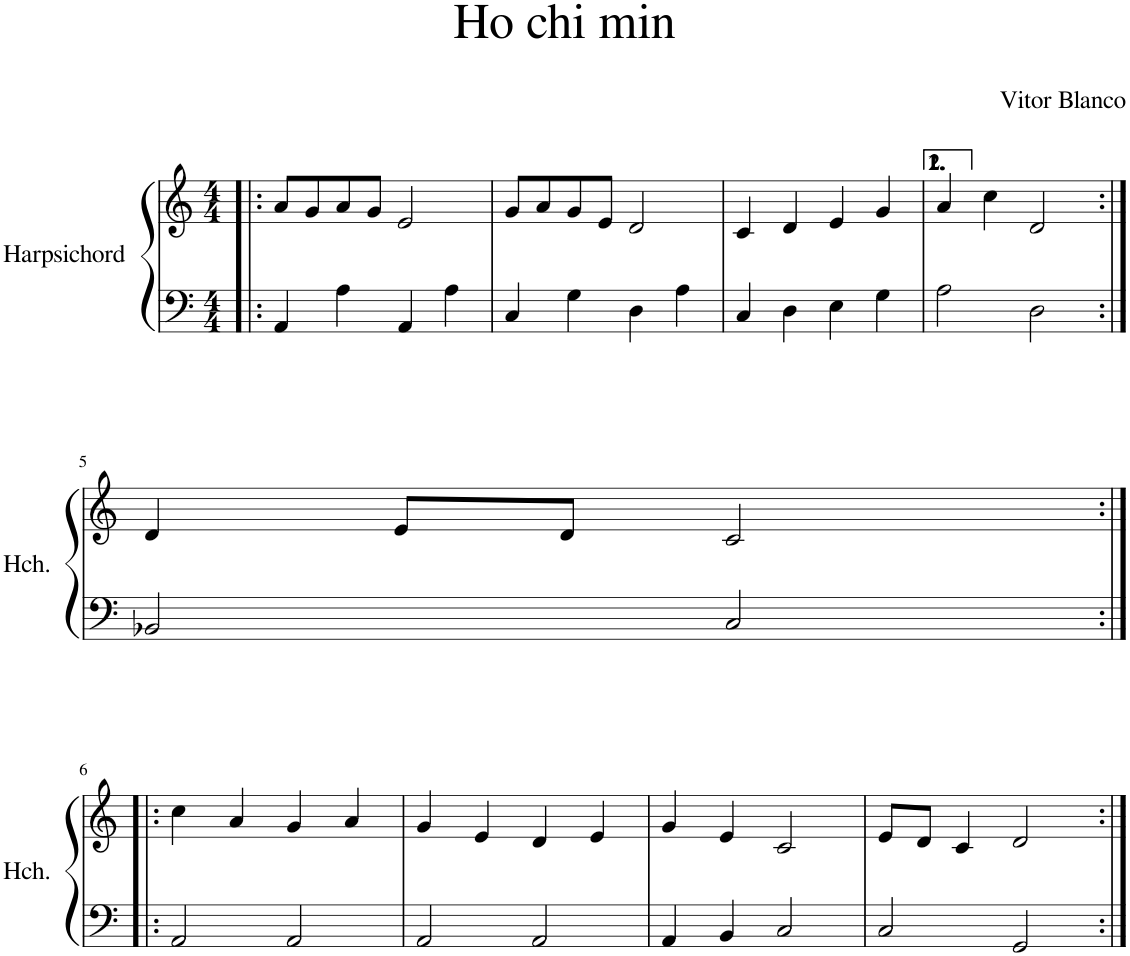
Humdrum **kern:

**kern	**kern
*part1	*part1
*staff2	*staff1
*I"Harpsichord	*
*I'Hch.	*
*clefF4	*clefG2
*k[]	*k[]
*M4/4	*M4/4
=1!|:	=1!|:
4AA/	8a/L
.	8g/
4A\	8a/
.	8g/J
4AA/	2e/
4A\	.
=2	=2
4C/	8g/L
.	8a/
4G\	8g/
.	8e/J
4D\	2d/
4A\	.
=3	=3
4C/	4c/
4D\	4d/
4E\	4e/
4G\	4g/
=4	=4
2A\	4a/
.	4cc\
2D\	2d/
!!LO:LB:g=z
=5:|!	=5:|!
2BB-X/	4d/
.	8e/L
.	8d/J
2C/	2c/
!!LO:LB:g=z
=6:|!|:	=6:|!|:
2AA/	4cc\
.	4a/
2AA/	4g/
.	4a/
=7	=7
2AA/	4g/
.	4e/
2AA/	4d/
.	4e/
=8	=8
4AA/	4g/
4BB/	4e/
2C/	2c/
=9	=9
2C/	8e/L
.	8d/J
.	4c/
2GG/	2d/
=:|!	=:|!
*-	*-
